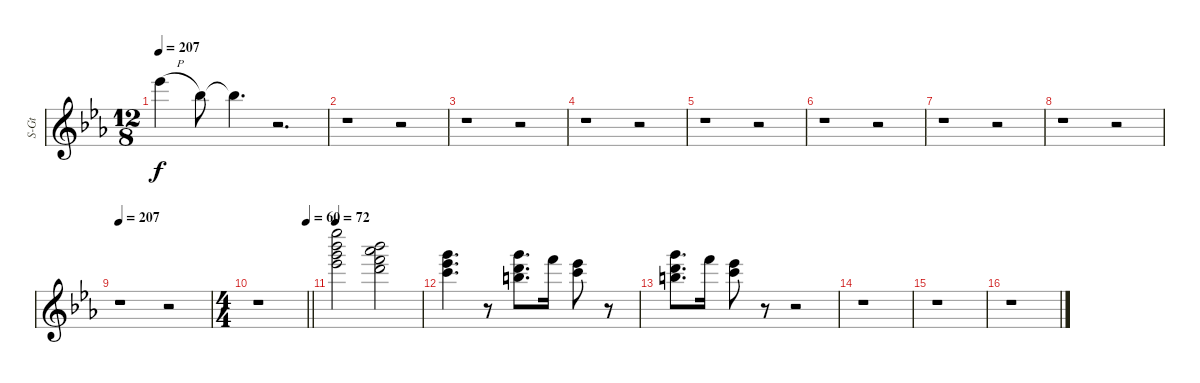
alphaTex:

\bracketExtendMode groupsimilarinstruments
\otherSystemsTrackNameOrientation horizontal
\track ("Choir" "S-Gt") {instrument flute}
\staff {score}
\tuning (E5 B4 G4 D4 A3 E3)
\displaytranspose 12
\ts (12 8)
\tempo 207
\clef g2
\ks eb
8.3{h acc b}.4{dy f beam Down} 3.3{acc b}.8{beam Down} 3.3{t acc b}.4{d beam Down} r.2{d beam Down} |
r.1{beam Down} r.2{beam Down} |
r.1{beam Down} r.2{beam Down} |
r.1{beam Down} r.2{beam Down} |
r.1{beam Down} r.2{beam Down} |
r.1{beam Down} r.2{beam Down} |
r.1{beam Down} r.2{beam Down} |
r.1{beam Down} r.2{beam Down} |
\tempo 207
r.1{beam Down} r.2{beam Down} |
\ts (4 4)
\tempo (60 1)
\barLineRight lightlight
r.1{beam Down} |
\tempo 72
(11.1{acc b} 11.2{acc b} 12.3{acc forcenatural} 13.4{acc b}).2{beam Down} (6.1{acc b} 9.2{acc b} 10.3{acc forcenatural} 12.4{acc forcenatural}).2{beam Down} |
(3.1{acc forcenatural} 4.2{acc b} 5.3{acc forcenatural}).4{d beam Down} r.8{beam Down} (3.1{acc forcenatural} 3.2{acc forcenatural} 4.3{acc forcenatural}).8{d beam Down} 1.1{acc forcenatural}.16{beam Down} (4.2{acc b} 5.3{acc forcenatural}).8{beam Down} r.8{beam Down} |
(3.1{acc forcenatural} 3.2{acc forcenatural} 4.3{acc forcenatural}).8{d beam Down} 1.1{acc forcenatural}.16{beam Down} (4.2{acc b} 5.3{acc forcenatural}).8{beam Down} r.8{beam Down} r.2{beam Down} |
r.1{beam Down} |
r.1{beam Down} |
r.1{beam Down}
